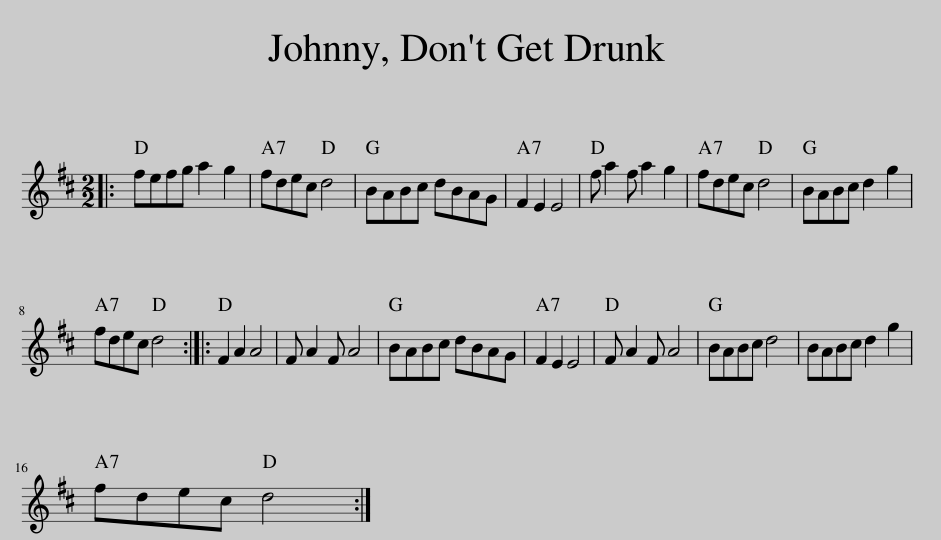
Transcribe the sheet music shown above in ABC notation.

X:1
L:1/8
M:2/2
I:linebreak $
K:D
V:1 treble
V:1
|: fefg a2 g2 | fdec d4 | BABc dBAG | F2 E2 E4 | f a2 f a2 g2 | %5
 fdec d4 | BABc d2 g2 |$ fdec d4 :: F2 A2 A4 | F A2 F A4 | %10
 BABc dBAG | F2 E2 E4 | F A2 F A4 | BABc d4 | BABc d2 g2 |$ %15
 fdec d4 :| %16
